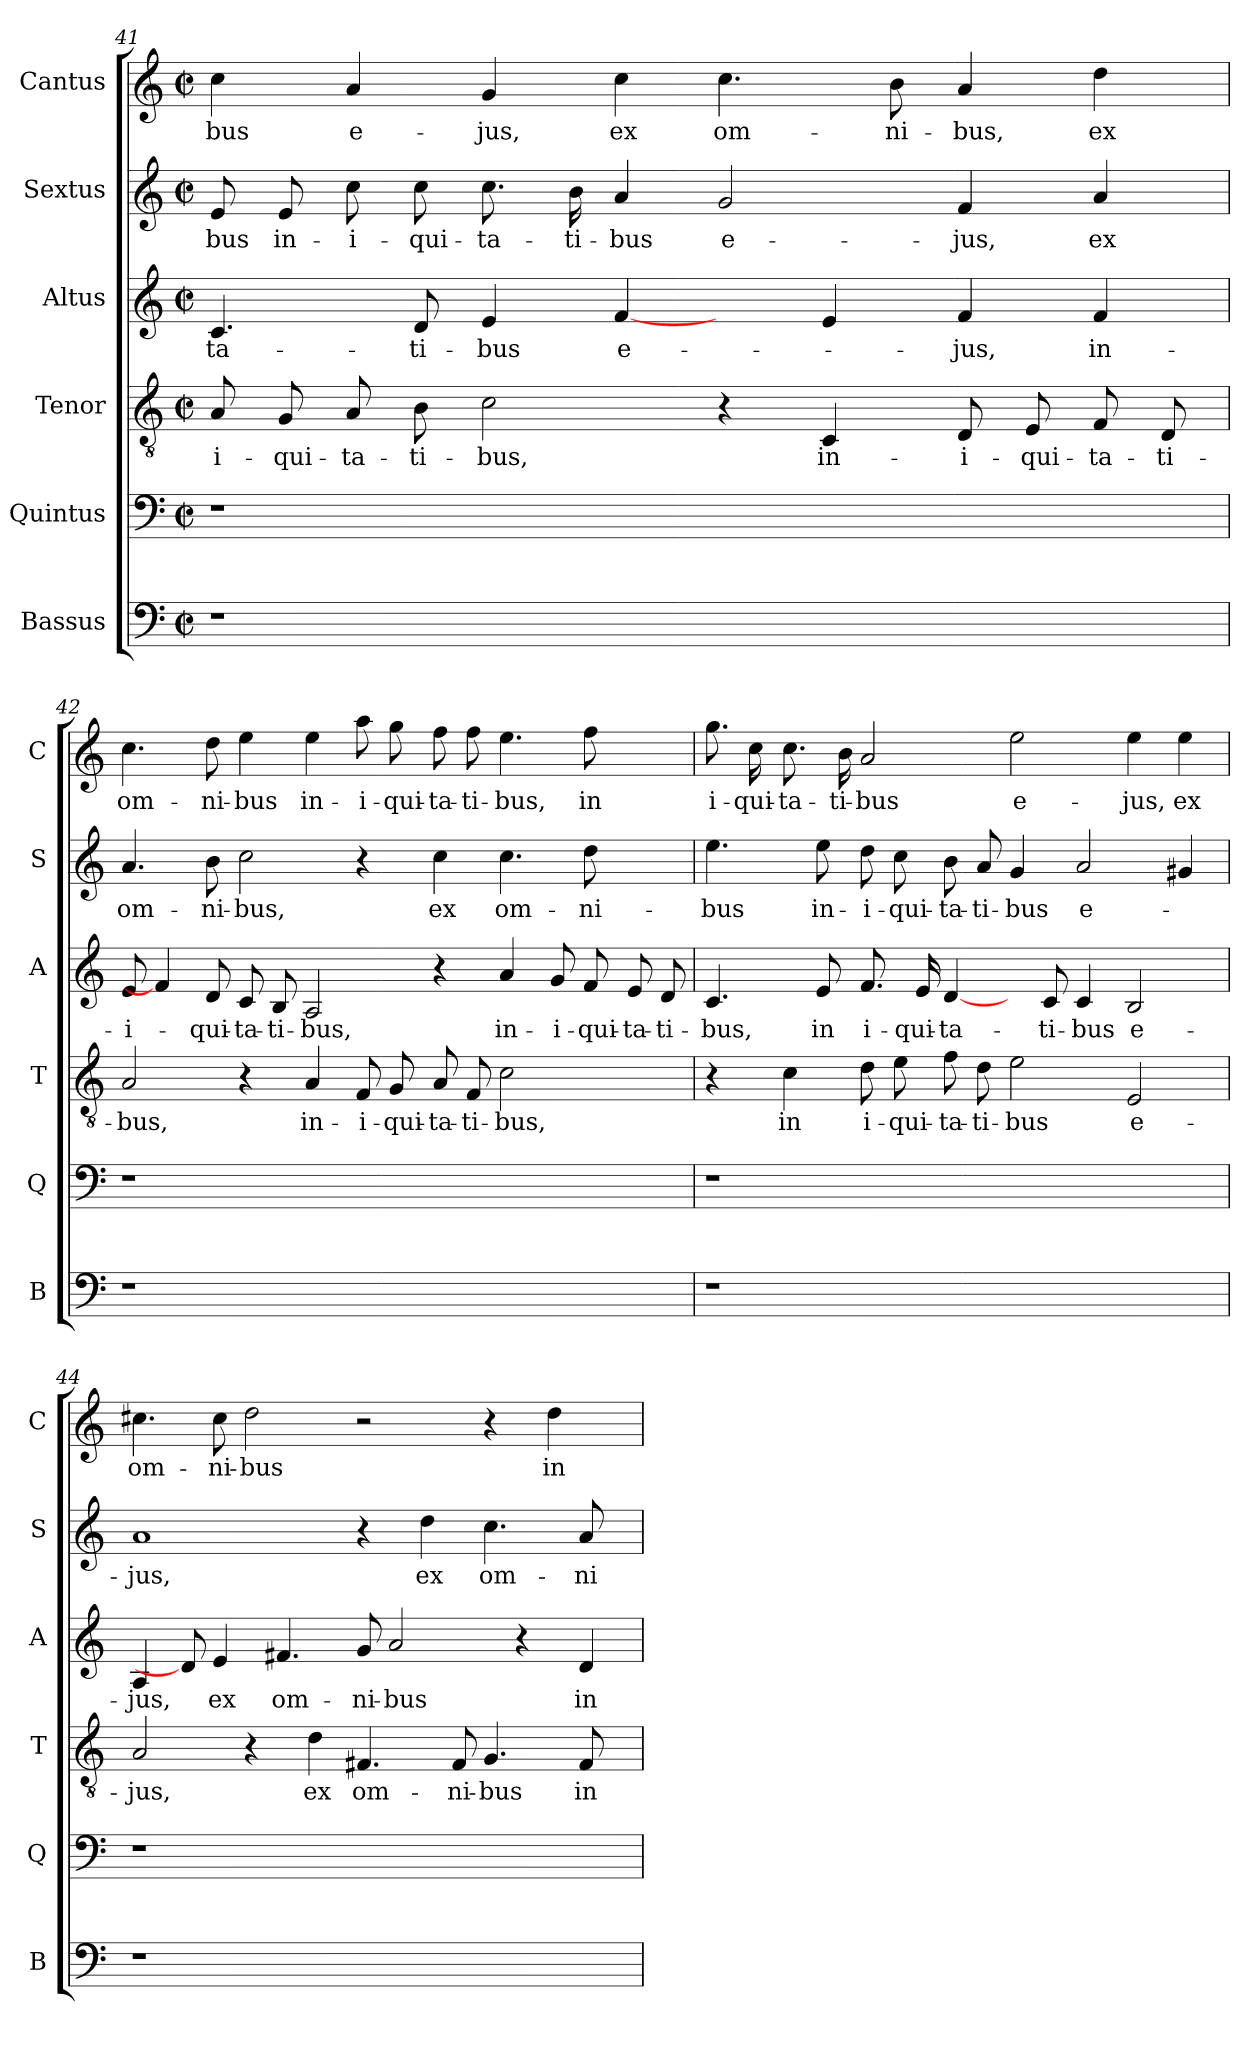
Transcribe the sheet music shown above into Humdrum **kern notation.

**kern	**kern	**kern	**text	**kern	**text	**kern	**text	**kern	**text
*part6	*part5	*part4	*part4	*part3	*part3	*part2	*part2	*part1	*part1
*staff6	*staff5	*staff4	*staff4	*staff3	*staff3	*staff2	*staff2	*staff1	*staff1
*I"Bassus	*I"Quintus	*I"Tenor	*	*I"Altus	*	*I"Sextus	*	*I"Cantus	*
*I'B	*I'Q	*I'T	*	*I'A	*	*I'S	*	*I'C	*
!!LO:LB:g=z
*clefF4	*clefF4	*clefGv2	*	*clefG2	*	*clefG2	*	*clefG2	*
*k[]	*k[]	*k[]	*	*k[]	*	*k[]	*	*k[]	*
*C:	*C:	*C:	*	*C:	*	*C:	*	*C:	*
*M2/2	*M2/2	*M2/2	*	*M2/2	*	*M2/2	*	*M2/2	*
*met(c|)	*met(c|)	*met(c|)	*	*met(c|)	*	*met(c|)	*	*met(c|)	*
=41	=41	=41	=41	=41	=41	=41	=41	=41	=41
!	!	!	!LO:LY:b	!	!LO:LY:b	!	!LO:LY:b	!	!LO:LY:b
1r	1r	8A/	-i-	4.c/	-ta-	8e/	-bus	4cc\	-bus
!	!	!	!LO:LY:b	!	!	!	!LO:LY:b	!	!
.	.	8G/	-qui-	.	.	8e/	in-	.	.
!	!	!	!LO:LY:b	!	!	!	!LO:LY:b	!	!LO:LY:b
.	.	8A/	-ta-	.	.	8cc\	-i-	4a/	e-
!	!	!	!LO:LY:b	!	!LO:LY:b	!	!LO:LY:b	!	!
.	.	8B\	-ti-	8d/	-ti-	8cc\	-qui-	.	.
!	!	!	!LO:LY:b	!	!LO:LY:b	!	!LO:LY:b	!	!LO:LY:b
.	.	2c\	-bus,	4e/	-bus	8.cc\	-ta-	4g/	-jus,
!	!	!	!	!	!	!	!LO:LY:b	!	!
.	.	.	.	.	.	16b\	-ti-	.	.
!	!	!	!	!	!LO:LY:b	!	!LO:LY:b	!	!LO:LY:b
.	.	.	.	[4f/	e-	4a/	-bus	4cc\	ex
!	!	!	!	!	!	!	!LO:LY:b	!	!LO:LY:b
1ryy	1ryy	4r	.	4ryy	.	2g/	e-	4.cc\	om-
!	!	!	!LO:LY:b	!	!	!	!	!	!
.	.	4C/	in-	4e/	.	.	.	.	.
!	!	!	!	!	!	!	!	!	!LO:LY:b
.	.	.	.	.	.	.	.	8b\	-ni-
!	!	!	!LO:LY:b	!	!LO:LY:b	!	!LO:LY:b	!	!LO:LY:b
.	.	8D/	-i-	4f/	-jus,	4f/	-jus,	4a/	-bus,
!	!	!	!LO:LY:b	!	!	!	!	!	!
.	.	8E/	-qui-	.	.	.	.	.	.
!	!	!	!LO:LY:b	!	!LO:LY:b	!	!LO:LY:b	!	!LO:LY:b
.	.	8F/	-ta-	4f/	in-	4a/	ex	4dd\	ex
!	!	!	!LO:LY:b	!	!	!	!	!	!
.	.	8D/	-ti-	.	.	.	.	.	.
=42	=42	=42	=42	=42	=42	=42	=42	=42	=42
!	!	!	!LO:LY:b	!	!LO:LY:b	!	!LO:LY:b	!	!LO:LY:b
1r	1r	2A/	-bus,	8e/	-i-	4.a/	om-	4.cc\	om-
.	.	.	.	4f/]	.	.	.	.	.
!	!	!	!	!	!LO:LY:b	!	!LO:LY:b	!	!LO:LY:b
.	.	.	.	8d/	-qui-	8b\	-ni-	8dd\	-ni-
!	!	!	!	!	!LO:LY:b	!	!LO:LY:b	!	!LO:LY:b
.	.	4r	.	8c/	-ta-	2cc\	-bus,	4ee\	-bus
!	!	!	!	!	!LO:LY:b	!	!	!	!
.	.	.	.	8B/	-ti-	.	.	.	.
!	!	!	!LO:LY:b	!	!LO:LY:b	!	!	!	!LO:LY:b
.	.	4A/	in-	2A/	-bus,	.	.	4ee\	in-
!	!	!	!LO:LY:b	!	!	!	!	!	!LO:LY:b
1ryy	1ryy	8F/	-i-	.	.	4r	.	8aa\	-i-
!	!	!	!LO:LY:b	!	!	!	!	!	!LO:LY:b
.	.	8G/	-qui-	.	.	.	.	8gg\	-qui-
!	!	!	!LO:LY:b	!	!	!	!LO:LY:b	!	!LO:LY:b
.	.	8A/	-ta-	4r	.	4cc\	ex	8ff\	-ta-
!	!	!	!LO:LY:b	!	!	!	!	!	!LO:LY:b
.	.	8F/	-ti-	.	.	.	.	8ff\	-ti-
!	!	!	!LO:LY:b	!	!LO:LY:b	!	!LO:LY:b	!	!LO:LY:b
.	.	2c\	-bus,	4a/	in-	4.cc\	om-	4.ee\	-bus,
!	!	!	!	!	!LO:LY:b	!	!	!	!
.	.	.	.	8g/	-i-	.	.	.	.
!	!	!	!	!	!LO:LY:b	!	!LO:LY:b	!	!LO:LY:b
.	.	.	.	8f/	-qui-	8dd\	-ni-	8ff\	in
!	!	!	!	!	!LO:LY:b	!	!	!	!
4ryy	4ryy	4ryy	.	8e/	-ta-	4ryy	.	4ryy	.
!	!	!	!	!	!LO:LY:b	!	!	!	!
.	.	.	.	8d/	-ti-	.	.	.	.
=43	=43	=43	=43	=43	=43	=43	=43	=43	=43
!	!	!	!	!	!LO:LY:b	!	!LO:LY:b	!	!LO:LY:b
1r	1r	4r	.	4.c/	-bus,	4.ee\	-bus	8.gg\	i-
!	!	!	!	!	!	!	!	!	!LO:LY:b
.	.	.	.	.	.	.	.	16cc\	-qui-
!	!	!	!LO:LY:b	!	!	!	!	!	!LO:LY:b
.	.	4c\	in	.	.	.	.	8.cc\	-ta-
!	!	!	!	!	!LO:LY:b	!	!LO:LY:b	!	!
.	.	.	.	8e/	in	8ee\	in-	.	.
!	!	!	!	!	!	!	!	!	!LO:LY:b
.	.	.	.	.	.	.	.	16b\	-ti-
!	!	!	!LO:LY:b	!	!LO:LY:b	!	!LO:LY:b	!	!LO:LY:b
.	.	8d\	i-	8.f/	i-	8dd\	-i-	2a/	-bus
!	!	!	!LO:LY:b	!	!	!	!LO:LY:b	!	!
.	.	8e\	-qui-	.	.	8cc\	-qui-	.	.
!	!	!	!	!	!LO:LY:b	!	!	!	!
.	.	.	.	16e/	-qui-	.	.	.	.
!	!	!	!LO:LY:b	!	!LO:LY:b	!	!LO:LY:b	!	!
.	.	8f\	-ta-	[4d/	-ta-	8b\	-ta-	.	.
!	!	!	!LO:LY:b	!	!	!	!LO:LY:b	!	!
.	.	8d\	-ti-	.	.	8a/	-ti-	.	.
!	!	!	!LO:LY:b	!	!	!	!LO:LY:b	!	!LO:LY:b
1ryy	1ryy	2e\	-bus	8ryy	.	4g/	-bus	2ee\	e-
!	!	!	!	!	!LO:LY:b	!	!	!	!
.	.	.	.	8c/	-ti-	.	.	.	.
!	!	!	!	!	!LO:LY:b	!	!LO:LY:b	!	!
.	.	.	.	4c/	-bus	2a/	e-	.	.
!	!	!	!LO:LY:b	!	!LO:LY:b	!	!	!	!LO:LY:b
.	.	2E/	e-	2B/	e-	.	.	4ee\	-jus,
!	!	!	!	!	!	!	!	!	!LO:LY:b
.	.	.	.	.	.	4g#X/	.	4ee\	ex
!!LO:PB:g=z
=44	=44	=44	=44	=44	=44	=44	=44	=44	=44
!	!	!	!LO:LY:b	!	!LO:LY:b	!	!LO:LY:b	!	!LO:LY:b
1r	1r	2A/	-jus,	4A/	-jus,	1a	-jus,	4.cc#X\	om-
.	.	.	.	8d/]	.	.	.	.	.
!	!	!	!	!	!LO:LY:b	!	!	!	!LO:LY:b
.	.	.	.	4e/	ex	.	.	8cc#\	-ni-
!	!	!	!	!	!	!	!	!	!LO:LY:b
.	.	4r	.	.	.	.	.	2dd\	-bus
!	!	!	!	!	!LO:LY:b	!	!	!	!
.	.	.	.	4.f#X/	om-	.	.	.	.
!	!	!	!LO:LY:b	!	!	!	!	!	!
.	.	4d\	ex	.	.	.	.	.	.
!	!	!	!LO:LY:b	!	!LO:LY:b	!	!	!	!
1ryy	1ryy	4.F#X/	om-	8g/	-ni-	4r	.	2r	.
!	!	!	!	!	!LO:LY:b	!	!	!	!
.	.	.	.	2a/	-bus	.	.	.	.
!	!	!	!	!	!	!	!LO:LY:b	!	!
.	.	.	.	.	.	4dd\	ex	.	.
!	!	!	!LO:LY:b	!	!	!	!	!	!
.	.	8F#/	-ni-	.	.	.	.	.	.
!	!	!	!LO:LY:b	!	!	!	!LO:LY:b	!	!
.	.	4.G/	-bus	.	.	4.cc\	om-	4r	.
.	.	.	.	4r	.	.	.	.	.
!	!	!	!	!	!	!	!	!	!LO:LY:b
.	.	.	.	.	.	.	.	4dd\	in-
!	!	!	!LO:LY:b	!	!LO:LY:b	!	!LO:LY:b	!	!
.	.	8F#/	in-	4d/	in-	8a/	-ni-	.	.
8ryy	8ryy	8ryy	.	.	.	8ryy	.	8ryy	.
=	=	=	=	=	=	=	=	=	=
*-	*-	*-	*-	*-	*-	*-	*-	*-	*-
